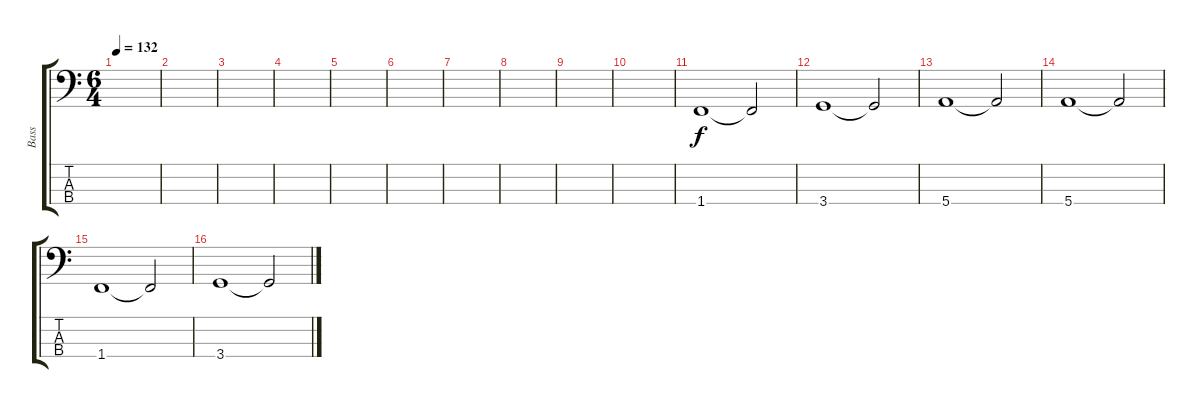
\track ("Bass" "Bass") {instrument acousticbass}
\staff {score tabs}
\tuning (G2 D2 A1 E1) {hide}
\ts (6 4)
\tempo 132
\clef f4
\ks c
|
|
|
|
|
|
|
|
|
|
1.4.1 1.4{t}.2 |
3.4.1 3.4{t}.2 |
5.4.1 5.4{t}.2 |
5.4.1 5.4{t}.2 |
1.4.1 1.4{t}.2 |
3.4.1 3.4{t}.2
